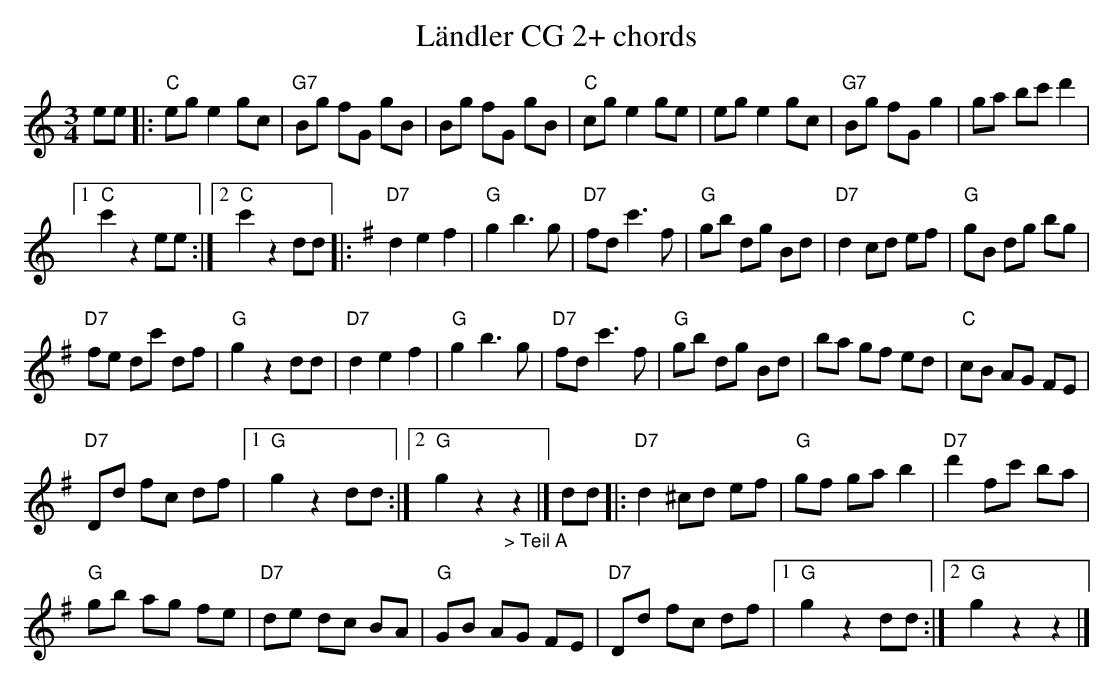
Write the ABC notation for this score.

X:1
T:L\"andler CG 2+ chords
M:3/4
L:1/8
K:Cmaj%%MIDI gchordon
ee |: "C"ege2gc | "G7"Bg fG gB | Bg fG gB | "C"cge2ge | ege2gc | "G7"Bg fGg2 | ga bc'd'2 |1
"C"c'2z2ee :|2 "C"c'2z2dd [K:Gmaj] |: "D7"d2e2f2 | "G"g2b3g | "D7"fd c'3f | "G"gb dg Bd | "D7"d2 cd ef | "G"gB dg bg |
"D7"fe dc' df | "G"g2z2dd | "D7"d2e2f2 | "G"g2b3g | "D7"fd c'3f | "G"gb dg Bd | ba gf ed | "C"cB AG FE |
"D7"Dd fc df |1 "G"g2z2dd :|2 "G"g2z2"_> Teil A"z2 |] dd |: "D7"d2 ^cd ef | "G"gf ga b2 | "D7"d'2fc' ba |
"G"gb ag fe | "D7"de dc BA | "G"GB AG FE | "D7"Dd fc df |1 "G"g2z2dd :|2 "G"g2z2z2 |]
